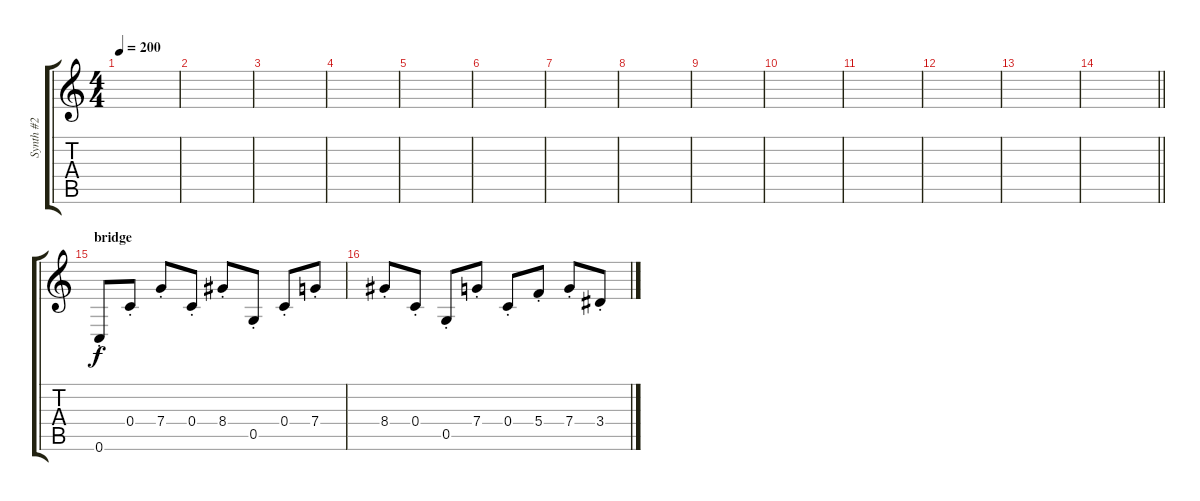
\track ("Synth #2" "Synth #2") {instrument synthbass1}
\staff {score tabs}
\tuning (D4 A3 F3 C3 G2 C2) {hide}
\ts (4 4)
\tempo 200
\clef g2
\ks c
|
|
|
|
|
|
|
|
|
|
|
|
|
\barLineRight lightlight
|
\section ("" "bridge")
0.6{st}.8 0.4{st}.8 7.4{st}.8 0.4{st}.8 8.4{st}.8 0.5{st}.8 0.4{st}.8 7.4{st}.8 |
8.4{st}.8 0.4{st}.8 0.5{st}.8 7.4{st}.8 0.4{st}.8 5.4{st}.8 7.4{st}.8 3.4{st}.8
